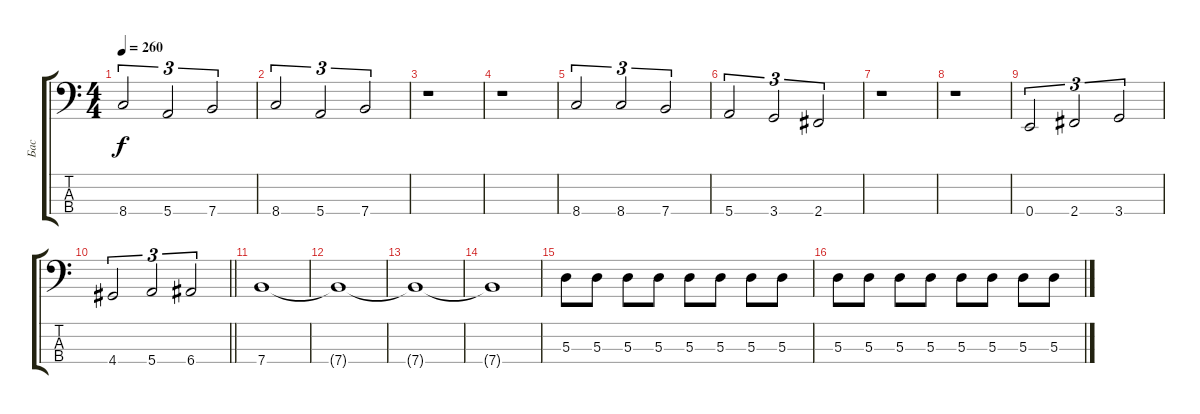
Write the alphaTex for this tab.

\track ("Бас" "Бас") {instrument electricbasspick}
\staff {score tabs}
\tuning (G2 D2 A1 E1) {hide}
\ts (4 4)
\tempo 260
\clef f4
\ks c
8.4.2{tu (3 2) dy f} 5.4.2{tu (3 2)} 7.4.2{tu (3 2)} |
8.4.2{tu (3 2)} 5.4.2{tu (3 2)} 7.4.2{tu (3 2)} |
r.1 |
r.1 |
8.4.2{tu (3 2)} 8.4.2{tu (3 2)} 7.4.2{tu (3 2)} |
5.4.2{tu (3 2)} 3.4.2{tu (3 2)} 2.4.2{tu (3 2)} |
r.1 |
r.1 |
0.4.2{tu (3 2)} 2.4.2{tu (3 2)} 3.4.2{tu (3 2)} |
\barLineRight lightlight
4.4.2{tu (3 2)} 5.4.2{tu (3 2)} 6.4.2{tu (3 2)} |
7.4.1 |
7.4{t}.1 |
7.4{t}.1 |
7.4{t}.1 |
5.3.8 5.3.8 5.3.8 5.3.8 5.3.8 5.3.8 5.3.8 5.3.8 |
5.3.8 5.3.8 5.3.8 5.3.8 5.3.8 5.3.8 5.3.8 5.3.8
